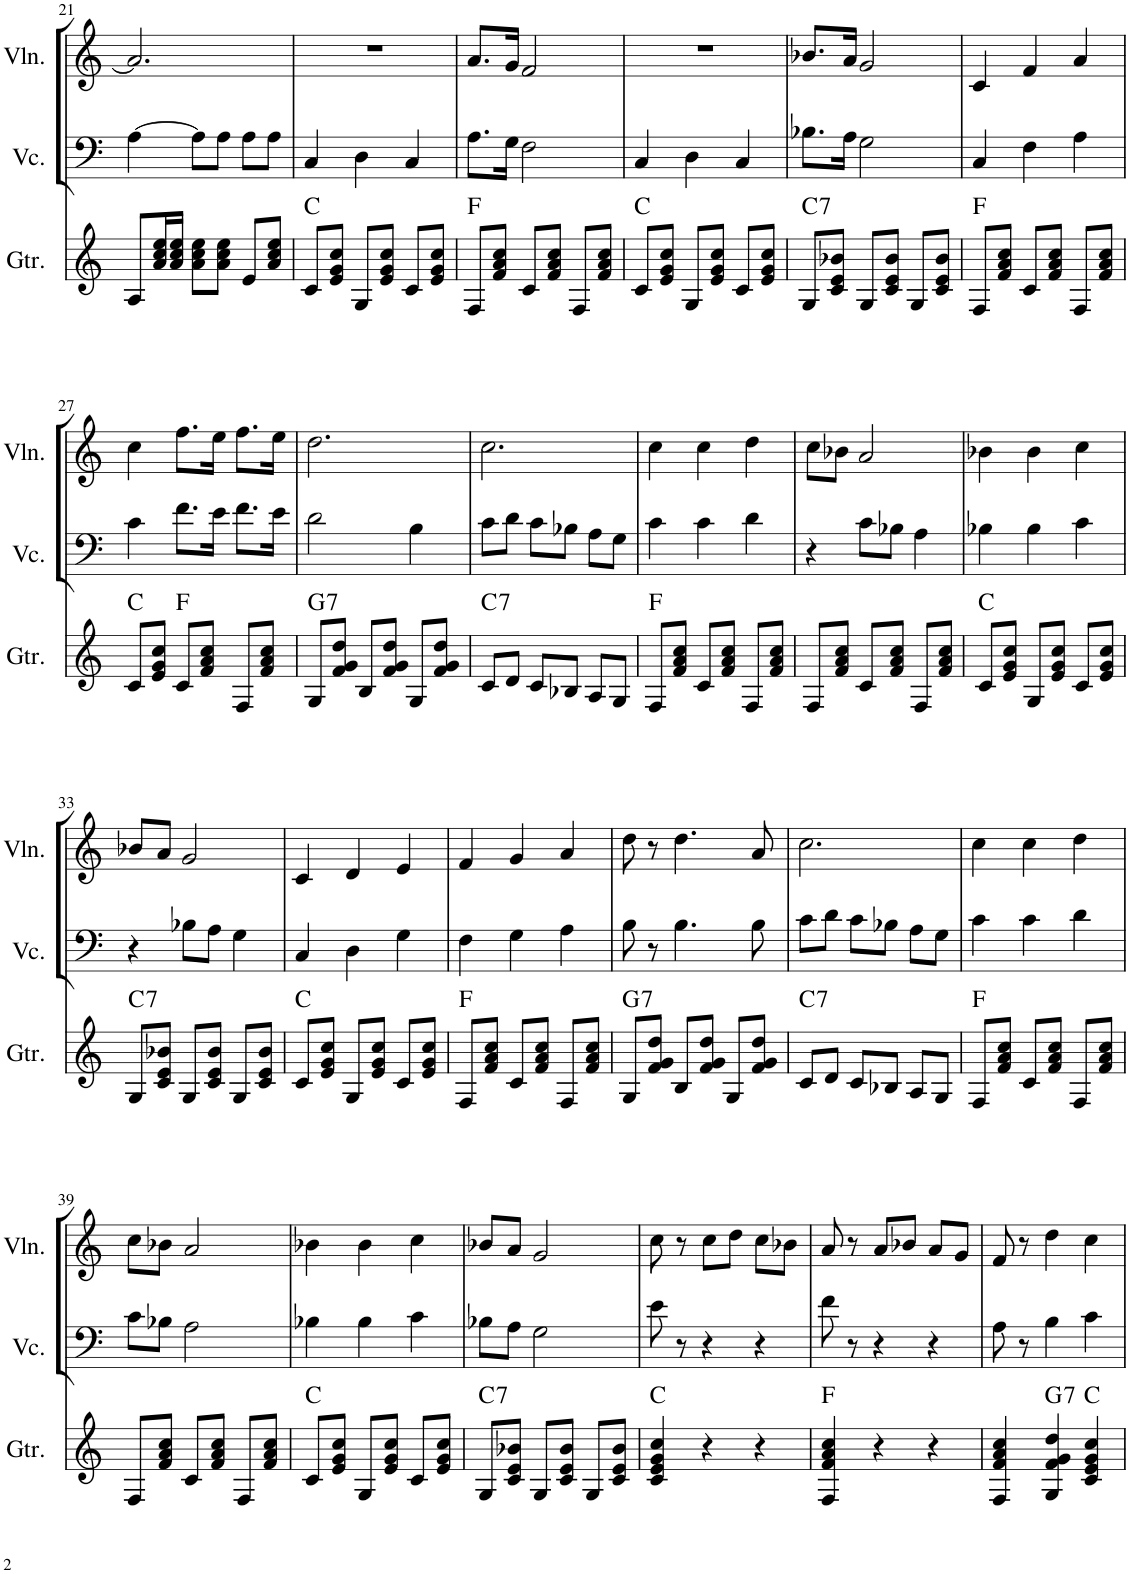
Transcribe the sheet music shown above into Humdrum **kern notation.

**kern	**harte	**kern	**kern
*part3	*part3	*part2	*part1
*staff3	*	*staff2	*staff1
*I"Guitar	*	*I"Cello	*I"Violin
*I'Gtr.	*	*	*I'Vln.
!!LO:PB:g=z
*clefG2	*	*clefF4	*clefG2
*Trd7c12	*	*	*
*k[]	*	*k[]	*k[]
*M3/4	*	*M3/4	*M3/4
=21	=21	=21	=21
8A/L	.	[4A\	2.a/]
16a/ 16cc/ 16ee/L	.	.	.
16a/ 16cc/ 16ee/JJ	.	.	.
8a\ 8cc\ 8ee\L	.	8A\L]	.
8a\ 8cc\ 8ee\J	.	8A\J	.
8e/L	.	8A\L	.
8a/ 8cc/ 8ee/J	.	8A\J	.
=22	=22	=22	=22
8c/L	C:maj	4C/	2.r
8e/ 8g/ 8cc/J	.	.	.
8G/L	.	4D\	.
8e/ 8g/ 8cc/J	.	.	.
8c/L	.	4C/	.
8e/ 8g/ 8cc/J	.	.	.
=23	=23	=23	=23
8F/L	F:maj	8.A\L	8.a/L
8f/ 8a/ 8cc/J	.	.	.
.	.	16G\Jk	16g/Jk
8c/L	.	2F\	2f/
8f/ 8a/ 8cc/J	.	.	.
8F/L	.	.	.
8f/ 8a/ 8cc/J	.	.	.
=24	=24	=24	=24
8c/L	C:maj	4C/	2.r
8e/ 8g/ 8cc/J	.	.	.
8G/L	.	4D\	.
8e/ 8g/ 8cc/J	.	.	.
8c/L	.	4C/	.
8e/ 8g/ 8cc/J	.	.	.
=25	=25	=25	=25
!	!LO:H:kt=7	!	!
8G/L	C:7	8.B-X\L	8.b-X/L
8c/ 8e/ 8b-X/J	.	.	.
.	.	16A\Jk	16a/Jk
8G/L	.	2G\	2g/
8c/ 8e/ 8b-/J	.	.	.
8G/L	.	.	.
8c/ 8e/ 8b-/J	.	.	.
=26	=26	=26	=26
8F/L	F:maj	4C/	4c/
8f/ 8a/ 8cc/J	.	.	.
8c/L	.	4F\	4f/
8f/ 8a/ 8cc/J	.	.	.
8F/L	.	4A\	4a/
8f/ 8a/ 8cc/J	.	.	.
!!LO:LB:g=z
=27	=27	=27	=27
8c/L	C:maj	4c\	4cc\
8e/ 8g/ 8cc/J	.	.	.
8c/L	F:maj	8.f\L	8.ff\L
8f/ 8a/ 8cc/J	.	.	.
.	.	16e\Jk	16ee\Jk
8F/L	.	8.f\L	8.ff\L
8f/ 8a/ 8cc/J	.	.	.
.	.	16e\Jk	16ee\Jk
=28	=28	=28	=28
!	!LO:H:kt=7	!	!
8G/L	G:7	2d\	2.dd\
8f/ 8g/ 8dd/J	.	.	.
8B/L	.	.	.
8f/ 8g/ 8dd/J	.	.	.
8G/L	.	4B\	.
8f/ 8g/ 8dd/J	.	.	.
=29	=29	=29	=29
!	!LO:H:kt=7	!	!
8c/L	C:7	8c\L	2.cc\
8d/J	.	8d\J	.
8c/L	.	8c\L	.
8B-X/J	.	8B-X\J	.
8A/L	.	8A\L	.
8G/J	.	8G\J	.
=30	=30	=30	=30
8F/L	F:maj	4c\	4cc\
8f/ 8a/ 8cc/J	.	.	.
8c/L	.	4c\	4cc\
8f/ 8a/ 8cc/J	.	.	.
8F/L	.	4d\	4dd\
8f/ 8a/ 8cc/J	.	.	.
=31	=31	=31	=31
8F/L	.	4r	8cc\L
8f/ 8a/ 8cc/J	.	.	8b-X\J
8c/L	.	8c\L	2a/
8f/ 8a/ 8cc/J	.	8B-X\J	.
8F/L	.	4A\	.
8f/ 8a/ 8cc/J	.	.	.
=32	=32	=32	=32
8c/L	C:maj	4B-X\	4b-X\
8e/ 8g/ 8cc/J	.	.	.
8G/L	.	4B-\	4b-\
8e/ 8g/ 8cc/J	.	.	.
8c/L	.	4c\	4cc\
8e/ 8g/ 8cc/J	.	.	.
!!LO:LB:g=z
=33	=33	=33	=33
!	!LO:H:kt=7	!	!
8G/L	C:7	4r	8b-X/L
8c/ 8e/ 8b-X/J	.	.	8a/J
8G/L	.	8B-X\L	2g/
8c/ 8e/ 8b-/J	.	8A\J	.
8G/L	.	4G\	.
8c/ 8e/ 8b-/J	.	.	.
=34	=34	=34	=34
8c/L	C:maj	4C/	4c/
8e/ 8g/ 8cc/J	.	.	.
8G/L	.	4D\	4d/
8e/ 8g/ 8cc/J	.	.	.
8c/L	.	4G\	4e/
8e/ 8g/ 8cc/J	.	.	.
=35	=35	=35	=35
8F/L	F:maj	4F\	4f/
8f/ 8a/ 8cc/J	.	.	.
8c/L	.	4G\	4g/
8f/ 8a/ 8cc/J	.	.	.
8F/L	.	4A\	4a/
8f/ 8a/ 8cc/J	.	.	.
=36	=36	=36	=36
!	!LO:H:kt=7	!	!
8G/L	G:7	8B\	8dd\
8f/ 8g/ 8dd/J	.	8r	8r
8B/L	.	4.B\	4.dd\
8f/ 8g/ 8dd/J	.	.	.
8G/L	.	.	.
8f/ 8g/ 8dd/J	.	8B\	8a/
=37	=37	=37	=37
!	!LO:H:kt=7	!	!
8c/L	C:7	8c\L	2.cc\
8d/J	.	8d\J	.
8c/L	.	8c\L	.
8B-X/J	.	8B-X\J	.
8A/L	.	8A\L	.
8G/J	.	8G\J	.
=38	=38	=38	=38
8F/L	F:maj	4c\	4cc\
8f/ 8a/ 8cc/J	.	.	.
8c/L	.	4c\	4cc\
8f/ 8a/ 8cc/J	.	.	.
8F/L	.	4d\	4dd\
8f/ 8a/ 8cc/J	.	.	.
!!LO:LB:g=z
=39	=39	=39	=39
8F/L	.	8c\L	8cc\L
8f/ 8a/ 8cc/J	.	8B-X\J	8b-X\J
8c/L	.	2A\	2a/
8f/ 8a/ 8cc/J	.	.	.
8F/L	.	.	.
8f/ 8a/ 8cc/J	.	.	.
=40	=40	=40	=40
8c/L	C:maj	4B-X\	4b-X\
8e/ 8g/ 8cc/J	.	.	.
8G/L	.	4B-\	4b-\
8e/ 8g/ 8cc/J	.	.	.
8c/L	.	4c\	4cc\
8e/ 8g/ 8cc/J	.	.	.
=41	=41	=41	=41
!	!LO:H:kt=7	!	!
8G/L	C:7	8B-X\L	8b-X/L
8c/ 8e/ 8b-X/J	.	8A\J	8a/J
8G/L	.	2G\	2g/
8c/ 8e/ 8b-/J	.	.	.
8G/L	.	.	.
8c/ 8e/ 8b-/J	.	.	.
=42	=42	=42	=42
4c/ 4e/ 4g/ 4cc/	C:maj	8e\	8cc\
.	.	8r	8r
4r	.	4r	8cc\L
.	.	.	8dd\J
4r	.	4r	8cc\L
.	.	.	8b-X\J
=43	=43	=43	=43
4F/ 4f/ 4a/ 4cc/	F:maj	8f\	8a/
.	.	8r	8r
4r	.	4r	8a/L
.	.	.	8b-X/J
4r	.	4r	8a/L
.	.	.	8g/J
=44	=44	=44	=44
4F/ 4f/ 4a/ 4cc/	.	8A\	8f/
.	.	8r	8r
!	!LO:H:kt=7	!	!
4G/ 4f/ 4g/ 4dd/	G:7	4B\	4dd\
4c/ 4e/ 4g/ 4cc/	C:maj	4c\	4cc\
=	=	=	=
*-	*-	*-	*-
